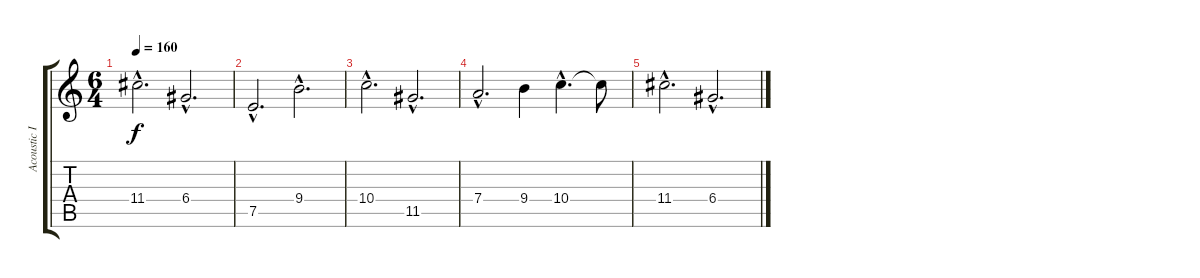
\track ("Acoustic II" "Acoustic I") {instrument acousticguitarsteel}
\staff {score tabs}
\tuning (E4 B3 G3 D3 A2 E2) {hide}
\ts (6 4)
\tempo 160
\clef g2
\ks c
11.4{hac}.2{d dy f} 6.4{hac}.2{d} |
7.5{hac}.2{d} 9.4{hac}.2{d} |
10.4{hac}.2{d} 11.5{hac}.2{d} |
7.4{hac}.2{d} 9.4.4 10.4{hac}.4{d} 10.4{t}.8 |
11.4{hac}.2{d} 6.4{hac}.2{d}
